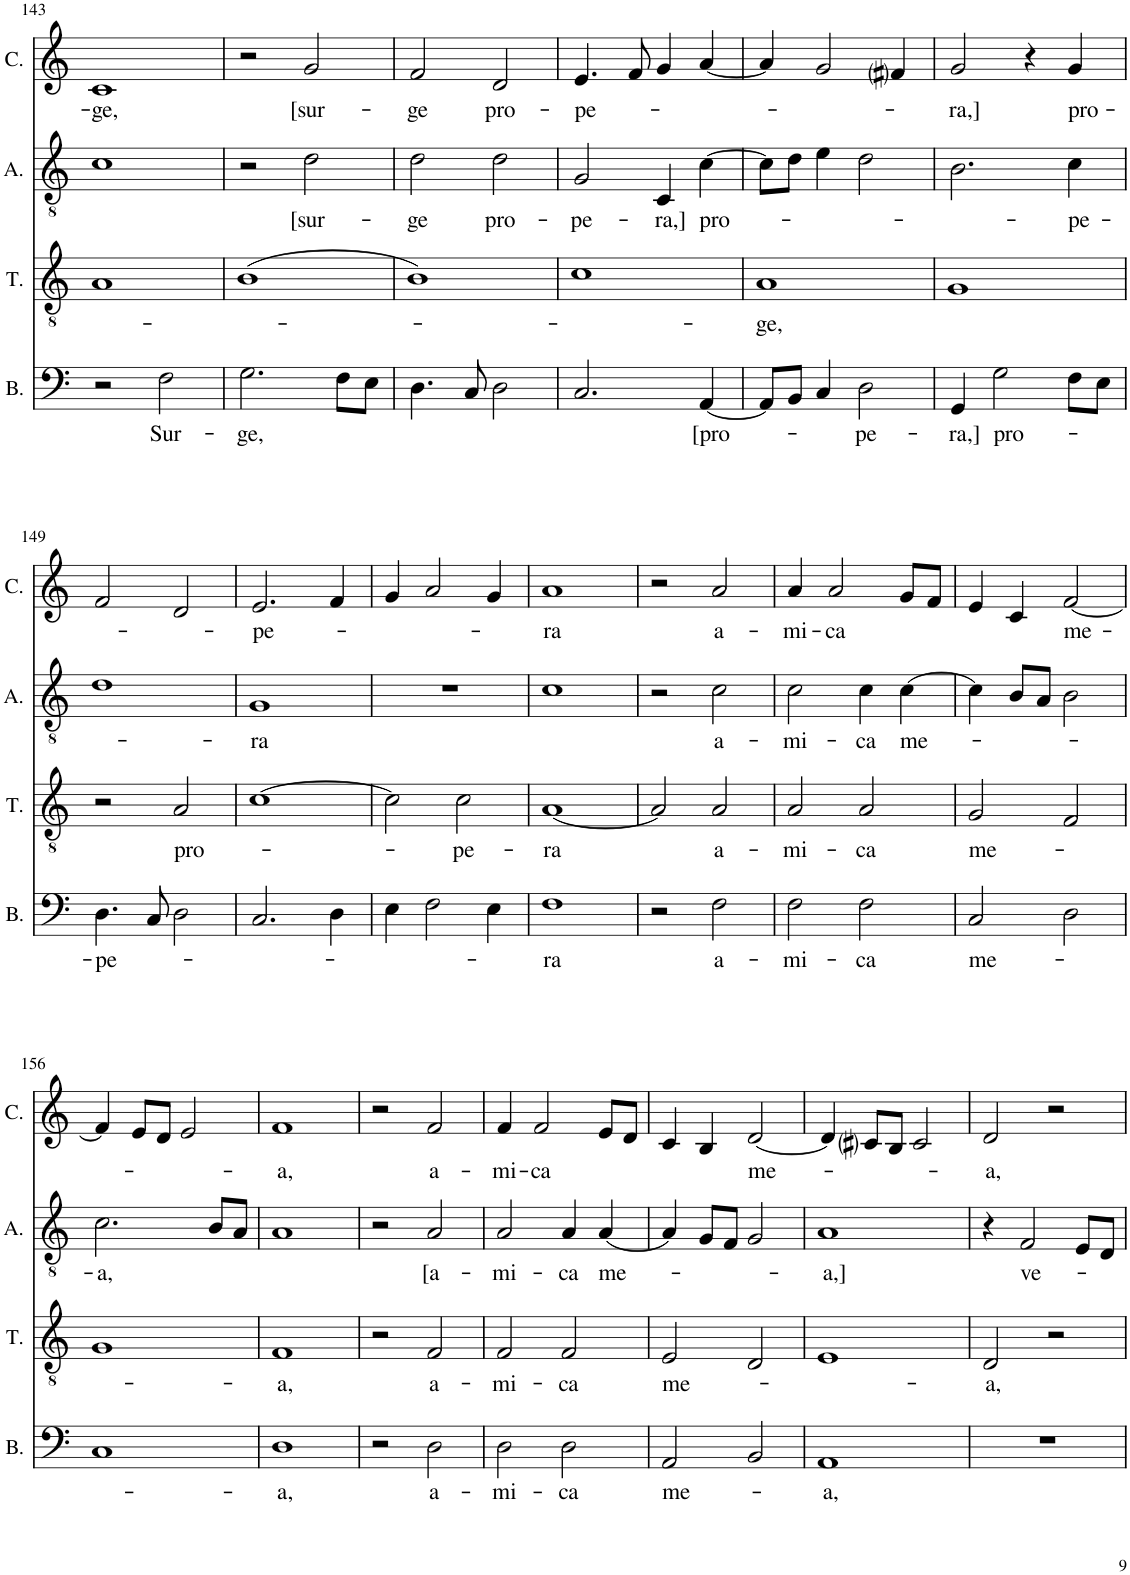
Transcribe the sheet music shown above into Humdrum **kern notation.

**kern	**text	**kern	**text	**kern	**text	**kern	**text
*part4	*part4	*part3	*part3	*part2	*part2	*part1	*part1
*staff4	*staff4	*staff3	*staff3	*staff2	*staff2	*staff1	*staff1
*I"Bassus	*	*I"Tenor	*	*I"Altus	*	*I"Cantus	*
*I'B.	*	*I'T.	*	*I'A.	*	*I'C.	*
!!LO:PB:g=z
*clefF4	*	*clefGv2	*	*clefGv2	*	*clefG2	*
*k[]	*	*k[]	*	*k[]	*	*k[]	*
*M2/2	*	*M2/2	*	*M2/2	*	*M2/2	*
*met(c|)	*	*met(c|)	*	*met(c|)	*	*met(c|)	*
=143	=143	=143	=143	=143	=143	=143	=143
!	!	!	!	!	!	!	!LO:LY:b
2r	.	1A	.	1c	.	1c	-ge,
!	!LO:LY:b	!	!	!	!	!	!
2F\	Sur-	.	.	.	.	.	.
=144	=144	=144	=144	=144	=144	=144	=144
!	!LO:LY:b	!	!	!	!	!	!
2.G\	-ge,	(1B	.	2r	.	2r	.
!	!	!	!	!	!LO:LY:b	!	!LO:LY:b
.	.	.	.	2d\	[sur-	2g/	[sur-
8F\L	.	.	.	.	.	.	.
8E\J	.	.	.	.	.	.	.
=145	=145	=145	=145	=145	=145	=145	=145
!	!	!	!	!	!LO:LY:b	!	!LO:LY:b
4.D\	.	1B)	.	2d\	-ge	2f/	-ge
8C/	.	.	.	.	.	.	.
!	!	!	!	!	!LO:LY:b	!	!LO:LY:b
2D\	.	.	.	2d\	pro-	2d/	pro-
=146	=146	=146	=146	=146	=146	=146	=146
!	!	!	!	!	!LO:LY:b	!	!LO:LY:b
2.C/	.	1c	.	2G/	-pe-	4.e/	-pe-
.	.	.	.	.	.	8f/	.
!	!	!	!	!	!LO:LY:b	!	!
.	.	.	.	4C/	-ra,]	4g/	.
!	!LO:LY:b	!	!	!	!LO:LY:b	!	!
[4AA/	[pro-	.	.	[4c\	pro-	[4a/	.
=147	=147	=147	=147	=147	=147	=147	=147
!	!	!	!LO:LY:b	!	!	!	!
8AA/L]	.	1A	-ge,	8c\L]	.	4a/]	.
8BB/J	.	.	.	8d\J	.	.	.
4C/	.	.	.	4e\	.	2g/	.
!	!LO:LY:b	!	!	!	!	!	!
2D\	-pe-	.	.	2d\	.	.	.
.	.	.	.	.	.	4f#i/	.
=148	=148	=148	=148	=148	=148	=148	=148
!	!LO:LY:b	!	!	!	!	!	!LO:LY:b
4GG/	-ra,]	1G	.	2.B\	.	2g/	ra,]
!	!LO:LY:b	!	!	!	!	!	!
2G\	pro-	.	.	.	.	.	.
.	.	.	.	.	.	4r	.
!	!	!	!	!	!LO:LY:b	!	!LO:LY:b
8F\L	.	.	.	4c\	-pe-	4g/	pro-
8E\J	.	.	.	.	.	.	.
!!LO:LB:g=z
=149	=149	=149	=149	=149	=149	=149	=149
!	!LO:LY:b	!	!	!	!	!	!
4.D\	-pe-	2r	.	1d	.	2f/	.
8C/	.	.	.	.	.	.	.
!	!	!	!LO:LY:b	!	!	!	!
2D\	.	2A/	pro-	.	.	2d/	.
=150	=150	=150	=150	=150	=150	=150	=150
!	!	!	!	!	!LO:LY:b	!	!LO:LY:b
2.C/	.	[1c	.	1G	-ra	2.e/	-pe-
4D\	.	.	.	.	.	4f/	.
=151	=151	=151	=151	=151	=151	=151	=151
4E\	.	2c\]	.	1r	.	4g/	.
2F\	.	.	.	.	.	2a/	.
!	!	!	!LO:LY:b	!	!	!	!
.	.	2c\	-pe-	.	.	.	.
4E\	.	.	.	.	.	4g/	.
=152	=152	=152	=152	=152	=152	=152	=152
!	!LO:LY:b	!	!LO:LY:b	!	!	!	!LO:LY:b
1F	-ra	[1A	-ra	1c	.	1a	-ra
=153	=153	=153	=153	=153	=153	=153	=153
2r	.	2A/]	.	2r	.	2r	.
!	!LO:LY:b	!	!LO:LY:b	!	!LO:LY:b	!	!LO:LY:b
2F\	a-	2A/	a-	2c\	a-	2a/	a-
=154	=154	=154	=154	=154	=154	=154	=154
!	!LO:LY:b	!	!LO:LY:b	!	!LO:LY:b	!	!LO:LY:b
2F\	-mi-	2A/	-mi-	2c\	-mi-	4a/	-mi-
!	!	!	!	!	!	!	!LO:LY:b
.	.	.	.	.	.	2a/	-ca
!	!LO:LY:b	!	!LO:LY:b	!	!LO:LY:b	!	!
2F\	-ca	2A/	-ca	4c\	-ca	.	.
!	!	!	!	!	!LO:LY:b	!	!
.	.	.	.	[4c\	me-	8g/L	.
.	.	.	.	.	.	8f/J	.
=155	=155	=155	=155	=155	=155	=155	=155
!	!LO:LY:b	!	!LO:LY:b	!	!	!	!
2C/	me-	2G/	me-	4c\]	.	4e/	.
.	.	.	.	8B/L	.	4c/	.
.	.	.	.	8A/J	.	.	.
!	!	!	!	!	!	!	!LO:LY:b
2D\	.	2F/	.	2B\	.	[2f/	me-
!!LO:LB:g=z
=156	=156	=156	=156	=156	=156	=156	=156
!	!	!	!	!	!LO:LY:b	!	!
1C	.	1G	.	2.c\	-a,	4f/]	.
.	.	.	.	.	.	8e/L	.
.	.	.	.	.	.	8d/J	.
.	.	.	.	.	.	2e/	.
.	.	.	.	8B/L	.	.	.
.	.	.	.	8A/J	.	.	.
=157	=157	=157	=157	=157	=157	=157	=157
!	!LO:LY:b	!	!LO:LY:b	!	!	!	!LO:LY:b
1D	-a,	1F	-a,	1A	.	1f	-a,
=158	=158	=158	=158	=158	=158	=158	=158
2r	.	2r	.	2r	.	2r	.
!	!LO:LY:b	!	!LO:LY:b	!	!LO:LY:b	!	!LO:LY:b
2D\	a-	2F/	a-	2A/	[a-	2f/	a-
=159	=159	=159	=159	=159	=159	=159	=159
!	!LO:LY:b	!	!LO:LY:b	!	!LO:LY:b	!	!LO:LY:b
2D\	-mi-	2F/	-mi-	2A/	-mi-	4f/	-mi-
!	!	!	!	!	!	!	!LO:LY:b
.	.	.	.	.	.	2f/	-ca
!	!LO:LY:b	!	!LO:LY:b	!	!LO:LY:b	!	!
2D\	-ca	2F/	-ca	4A/	-ca	.	.
!	!	!	!	!	!LO:LY:b	!	!
.	.	.	.	[4A/	me-	8e/L	.
.	.	.	.	.	.	8d/J	.
=160	=160	=160	=160	=160	=160	=160	=160
!	!LO:LY:b	!	!LO:LY:b	!	!	!	!
2AA/	me-	2E/	me-	4A/]	.	4c/	.
.	.	.	.	8G/L	.	4B/	.
.	.	.	.	8F/J	.	.	.
!	!	!	!	!	!	!	!LO:LY:b
2BB/	.	2D/	.	2G/	.	[2d/	me-
=161	=161	=161	=161	=161	=161	=161	=161
!	!LO:LY:b	!	!	!	!LO:LY:b	!	!
1AA	-a,	1E	.	1A	-a,]	4d/]	.
.	.	.	.	.	.	8c#i/L	.
.	.	.	.	.	.	8B/J	.
.	.	.	.	.	.	2c#/	.
=162	=162	=162	=162	=162	=162	=162	=162
!	!	!	!LO:LY:b	!	!	!	!LO:LY:b
1r	.	2D/	-a,	4r	.	2d/	-a,
!	!	!	!	!	!LO:LY:b	!	!
.	.	.	.	2F/	ve-	.	.
.	.	2r	.	.	.	2r	.
.	.	.	.	8E/L	.	.	.
.	.	.	.	8D/J	.	.	.
=	=	=	=	=	=	=	=
*-	*-	*-	*-	*-	*-	*-	*-
